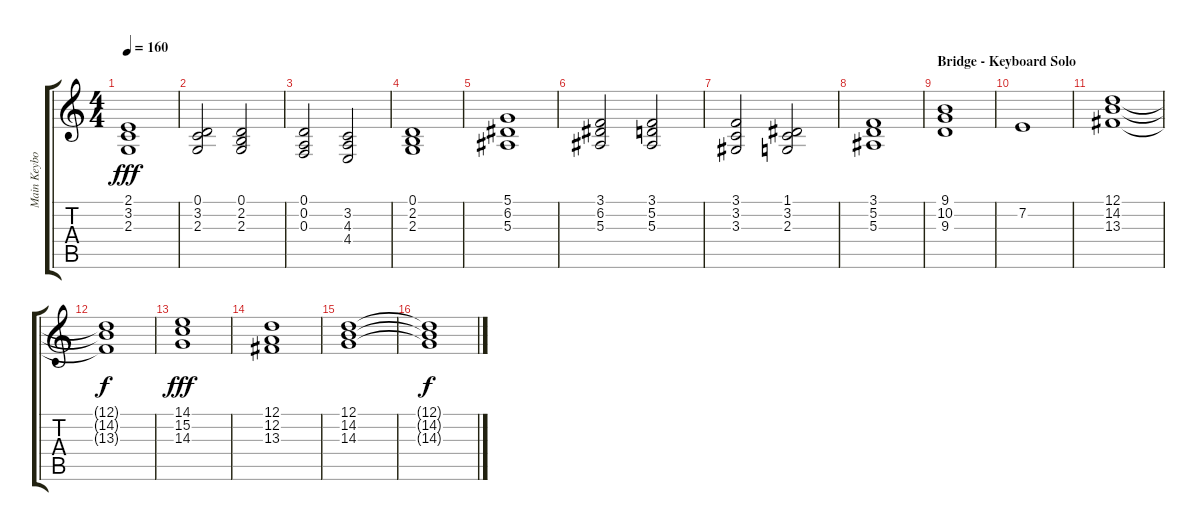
\track ("Main Keyboards" "Main Keybo") {instrument stringensemble2}
\staff {score tabs}
\tuning (D4 A3 F3 C3 G2 D2) {hide}
\ts (4 4)
\tempo 160
\clef g2
\ks c
(2.1 3.2 2.3).1{dy fff} |
(0.1 3.2 2.3).2 (0.1 2.2 2.3).2 |
(0.1 0.2 0.3).2 (3.2 4.3 4.4).2 |
(0.1 2.2 2.3).1 |
(5.1 6.2 5.3).1 |
(3.1 6.2 5.3).2 (3.1 5.2 5.3).2 |
(3.1 3.2 3.3).2 (1.1 3.2 2.3).2 |
(3.1 5.2 5.3).1 |
\section ("" "Bridge - Keyboard Solo")
(9.1 10.2 9.3).1 |
7.2.1 |
(12.1 14.2 13.3).1 |
(12.1{t} 14.2{t} 13.3{t}).1{dy f} |
(14.1 15.2 14.3).1{dy fff} |
(12.1 12.2 13.3).1 |
(12.1 14.2 14.3).1 |
(12.1{t} 14.2{t} 14.3{t}).1{dy f}
